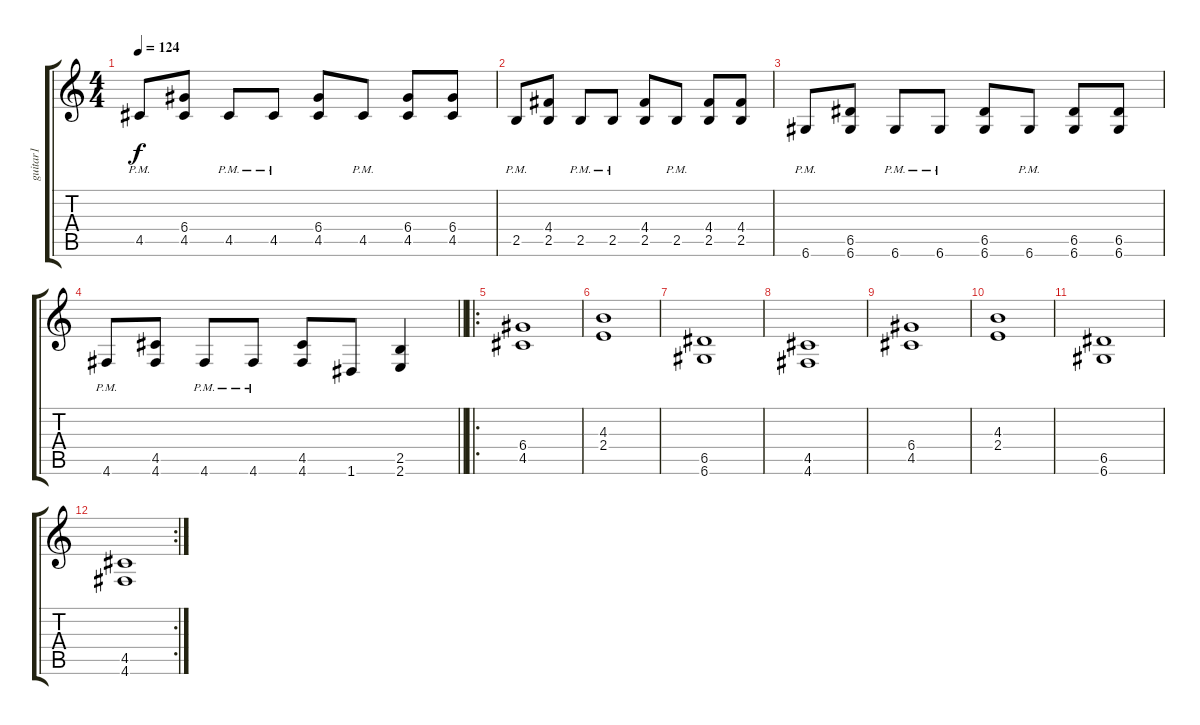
\track ("guitar1" "guitar1") {instrument distortionguitar}
\staff {score tabs}
\tuning (E4 B3 G3 D3 A2 D2) {hide}
\ts (4 4)
\tempo 124
\clef g2
\ks c
4.5{pm}.8{dy f} (6.4 4.5).8 4.5{pm}.8 4.5{pm}.8 (6.4 4.5).8 4.5{pm}.8 (6.4 4.5).8 (6.4 4.5).8 |
2.5{pm}.8 (4.4 2.5).8 2.5{pm}.8 2.5{pm}.8 (4.4 2.5).8 2.5{pm}.8 (4.4 2.5).8 (4.4 2.5).8 |
6.6{pm}.8 (6.5 6.6).8 6.6{pm}.8 6.6{pm}.8 (6.5 6.6).8 6.6{pm}.8 (6.5 6.6).8 (6.5 6.6).8 |
\barLineRight lightlight
4.6{pm}.8 (4.5 4.6).8 4.6{pm}.8 4.6{pm}.8 (4.5 4.6).8 1.6.8 (2.5 2.6).4 |
\ro
(6.4 4.5).1 |
(4.3 2.4).1 |
(6.5 6.6).1 |
(4.5 4.6).1 |
(6.4 4.5).1 |
(4.3 2.4).1 |
(6.5 6.6).1 |
\rc 2
(4.5 4.6).1
